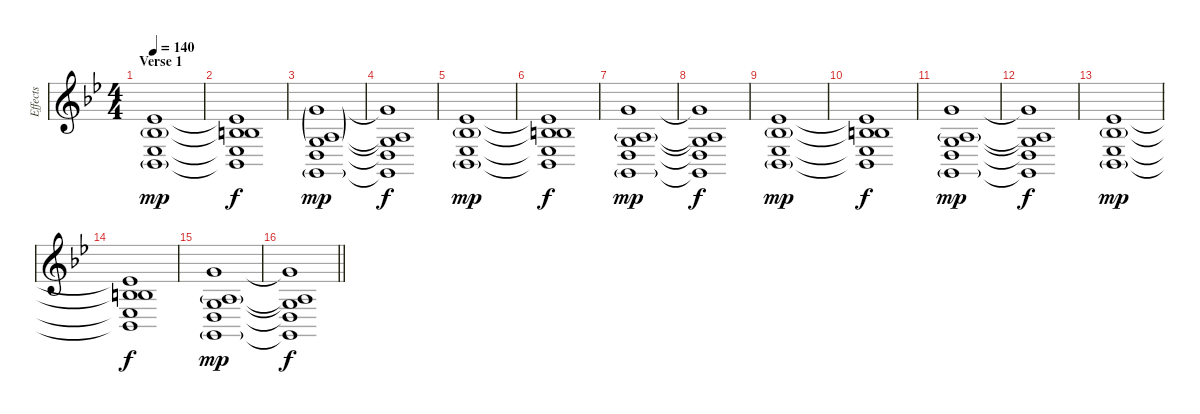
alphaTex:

\track ("Effects" "Effects") {instrument synthstrings1}
\staff {score}
\tuning (E4 B3 G3 D3 A2 D2) {hide}
\ts (4 4)
\section ("" "Verse 1")
\tempo 140
\clef g2
\ks gminor
(8.3 8.4{g} 6.5 8.6{g}).1{dy mp} |
(0.2 8.3{t} 8.4{t} 6.5{t} 8.6{t}).1{dy f} |
(3.1{g} 0.3 7.4{g} 5.5 5.6{g}).1{dy mp} |
(3.1{t} 0.3{t} 7.4{t} 5.5{t} 5.6{t}).1{dy f} |
(8.3 8.4{g} 6.5 8.6{g}).1{dy mp} |
(0.2 8.3{t} 8.4{t} 6.5{t} 8.6{t}).1{dy f} |
(3.1 0.3 7.4{g} 5.5 5.6{g}).1{dy mp} |
(3.1{t} 0.3{t} 7.4{t} 5.5{t} 5.6{t}).1{dy f} |
(8.3 8.4{g} 6.5 8.6{g}).1{dy mp} |
(0.2 8.3{t} 8.4{t} 6.5{t} 8.6{t}).1{dy f} |
(3.1 0.3 7.4{g} 5.5 5.6{g}).1{dy mp} |
(3.1{t} 0.3{t} 7.4{t} 5.5{t} 5.6{t}).1{dy f} |
(8.3 8.4{g} 6.5 8.6{g}).1{dy mp} |
(0.2 8.3{t} 8.4{t} 6.5{t} 8.6{t}).1{dy f} |
(3.1 0.3 7.4{g} 5.5 5.6{g}).1{dy mp} |
\barLineRight lightlight
(3.1{t} 0.3{t} 7.4{t} 5.5{t} 5.6{t}).1{dy f}
